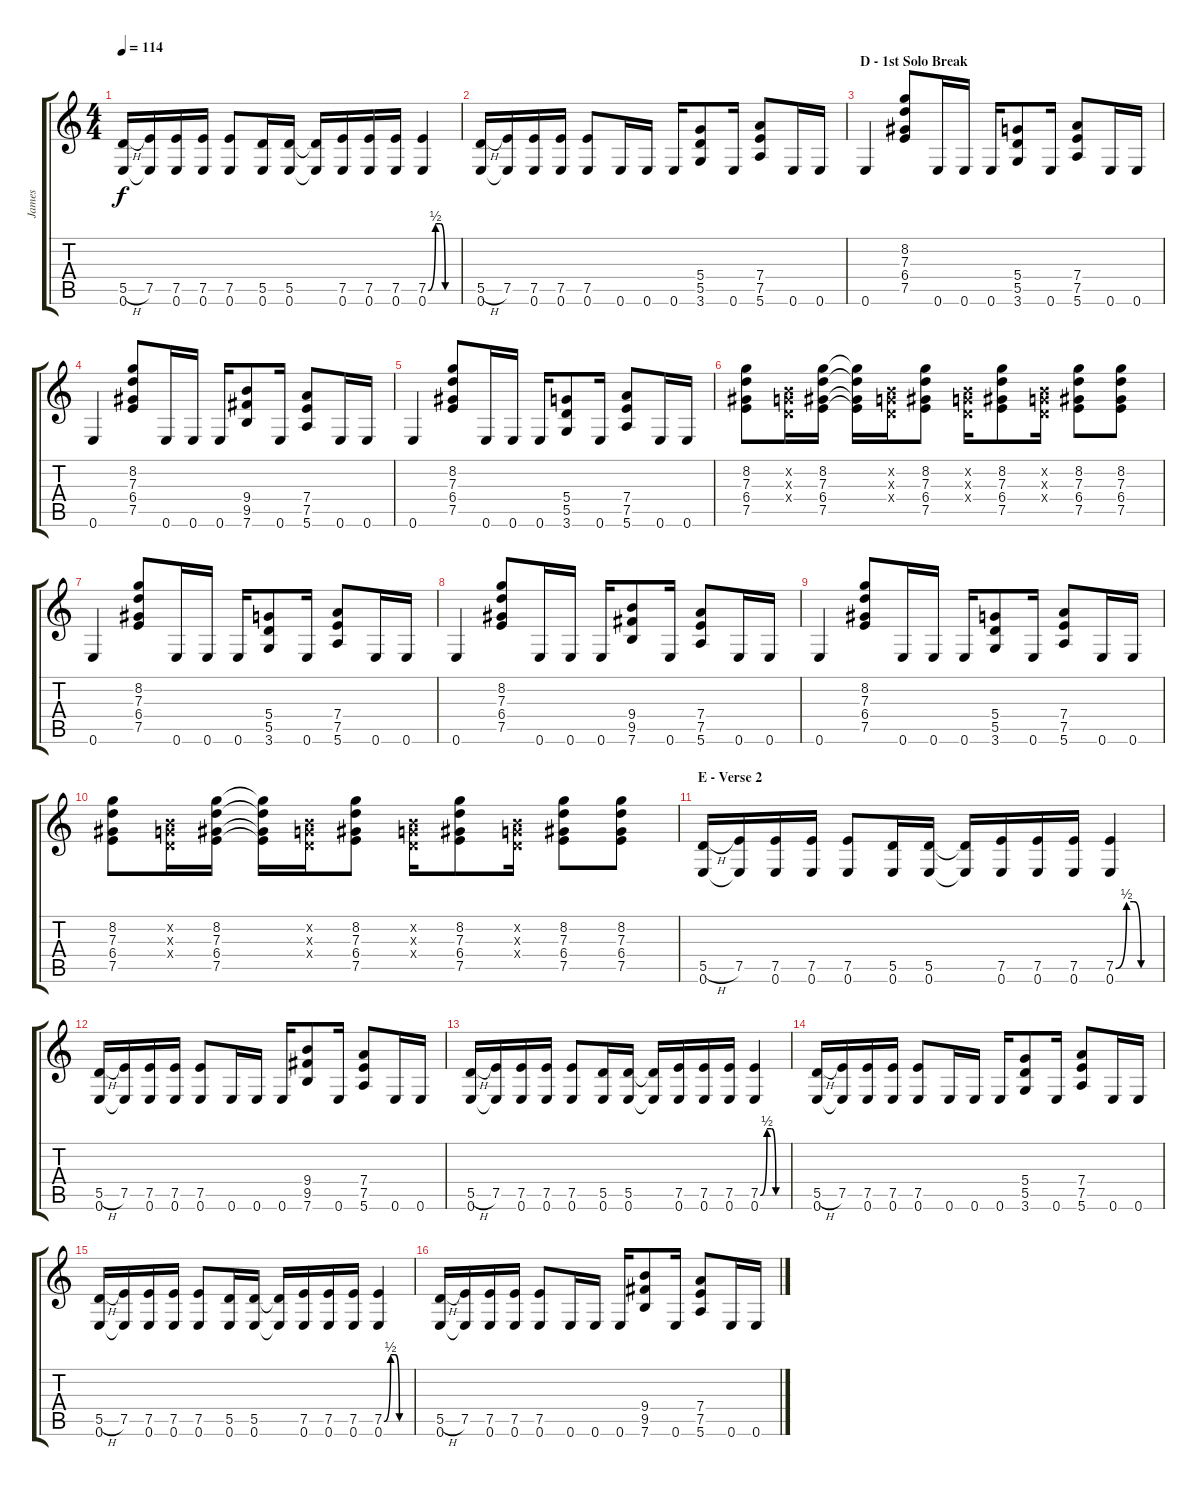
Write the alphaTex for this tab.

\track ("James" "James") {instrument distortionguitar}
\staff {score tabs}
\tuning (E4 B3 G3 D3 A2 E2) {hide}
\ts (4 4)
\tempo 114
\clef g2
\ks c
(5.5{h} 0.6).16{dy f} (7.5 0.6{t}).16 (7.5 0.6).16 (7.5 0.6).16 (7.5 0.6).8 (5.5 0.6).16 (5.5 0.6).16 (5.5{t} 0.6{t}).16 (7.5 0.6).16 (7.5 0.6).16 (7.5 0.6).16 (7.5{be (custom 0 0 15 2 25 2 35 0 45 0 60 0)} 0.6).4 |
(5.5{h} 0.6).16 (7.5 0.6{t}).16 (7.5 0.6).16 (7.5 0.6).16 (7.5 0.6).8 0.6.16 0.6.16 0.6.16 (5.4 5.5 3.6).8 0.6.16 (7.4 7.5 5.6).8 0.6.16 0.6.16 |
\section ("" "D - 1st Solo Break")
0.6.4 (8.2 7.3 6.4 7.5).8 0.6.16 0.6.16 0.6.16 (5.4 5.5 3.6).8 0.6.16 (7.4 7.5 5.6).8 0.6.16 0.6.16 |
0.6.4 (8.2 7.3 6.4 7.5).8 0.6.16 0.6.16 0.6.16 (9.4 9.5 7.6).8 0.6.16 (7.4 7.5 5.6).8 0.6.16 0.6.16 |
0.6.4 (8.2 7.3 6.4 7.5).8 0.6.16 0.6.16 0.6.16 (5.4 5.5 3.6).8 0.6.16 (7.4 7.5 5.6).8 0.6.16 0.6.16 |
(8.2 7.3 6.4 7.5).8 (0.2{x} 0.3{x} 0.4{x}).16 (8.2 7.3 6.4 7.5).16 (8.2{t} 7.3{t} 6.4{t} 7.5{t}).16 (0.2{x} 0.3{x} 0.4{x}).16 (8.2 7.3 6.4 7.5).8 (0.2{x} 0.3{x} 0.4{x}).16 (8.2 7.3 6.4 7.5).8 (0.2{x} 0.3{x} 0.4{x}).16 (8.2 7.3 6.4 7.5).8 (8.2 7.3 6.4 7.5).8 |
0.6.4 (8.2 7.3 6.4 7.5).8 0.6.16 0.6.16 0.6.16 (5.4 5.5 3.6).8 0.6.16 (7.4 7.5 5.6).8 0.6.16 0.6.16 |
0.6.4 (8.2 7.3 6.4 7.5).8 0.6.16 0.6.16 0.6.16 (9.4 9.5 7.6).8 0.6.16 (7.4 7.5 5.6).8 0.6.16 0.6.16 |
0.6.4 (8.2 7.3 6.4 7.5).8 0.6.16 0.6.16 0.6.16 (5.4 5.5 3.6).8 0.6.16 (7.4 7.5 5.6).8 0.6.16 0.6.16 |
(8.2 7.3 6.4 7.5).8 (0.2{x} 0.3{x} 0.4{x}).16 (8.2 7.3 6.4 7.5).16 (8.2{t} 7.3{t} 6.4{t} 7.5{t}).16 (0.2{x} 0.3{x} 0.4{x}).16 (8.2 7.3 6.4 7.5).8 (0.2{x} 0.3{x} 0.4{x}).16 (8.2 7.3 6.4 7.5).8 (0.2{x} 0.3{x} 0.4{x}).16 (8.2 7.3 6.4 7.5).8 (8.2 7.3 6.4 7.5).8 |
\section ("" "E - Verse 2")
(5.5{h} 0.6).16 (7.5 0.6{t}).16 (7.5 0.6).16 (7.5 0.6).16 (7.5 0.6).8 (5.5 0.6).16 (5.5 0.6).16 (5.5{t} 0.6{t}).16 (7.5 0.6).16 (7.5 0.6).16 (7.5 0.6).16 (7.5{be (custom 0 0 15 2 25 2 35 0 45 0 60 0)} 0.6).4 |
(5.5{h} 0.6).16 (7.5 0.6{t}).16 (7.5 0.6).16 (7.5 0.6).16 (7.5 0.6).8 0.6.16 0.6.16 0.6.16 (9.4 9.5 7.6).8 0.6.16 (7.4 7.5 5.6).8 0.6.16 0.6.16 |
(5.5{h} 0.6).16 (7.5 0.6{t}).16 (7.5 0.6).16 (7.5 0.6).16 (7.5 0.6).8 (5.5 0.6).16 (5.5 0.6).16 (5.5{t} 0.6{t}).16 (7.5 0.6).16 (7.5 0.6).16 (7.5 0.6).16 (7.5{be (custom 0 0 15 2 25 2 35 0 45 0 60 0)} 0.6).4 |
(5.5{h} 0.6).16 (7.5 0.6{t}).16 (7.5 0.6).16 (7.5 0.6).16 (7.5 0.6).8 0.6.16 0.6.16 0.6.16 (5.4 5.5 3.6).8 0.6.16 (7.4 7.5 5.6).8 0.6.16 0.6.16 |
(5.5{h} 0.6).16 (7.5 0.6{t}).16 (7.5 0.6).16 (7.5 0.6).16 (7.5 0.6).8 (5.5 0.6).16 (5.5 0.6).16 (5.5{t} 0.6{t}).16 (7.5 0.6).16 (7.5 0.6).16 (7.5 0.6).16 (7.5{be (custom 0 0 15 2 25 2 35 0 45 0 60 0)} 0.6).4 |
(5.5{h} 0.6).16 (7.5 0.6{t}).16 (7.5 0.6).16 (7.5 0.6).16 (7.5 0.6).8 0.6.16 0.6.16 0.6.16 (9.4 9.5 7.6).8 0.6.16 (7.4 7.5 5.6).8 0.6.16 0.6.16
